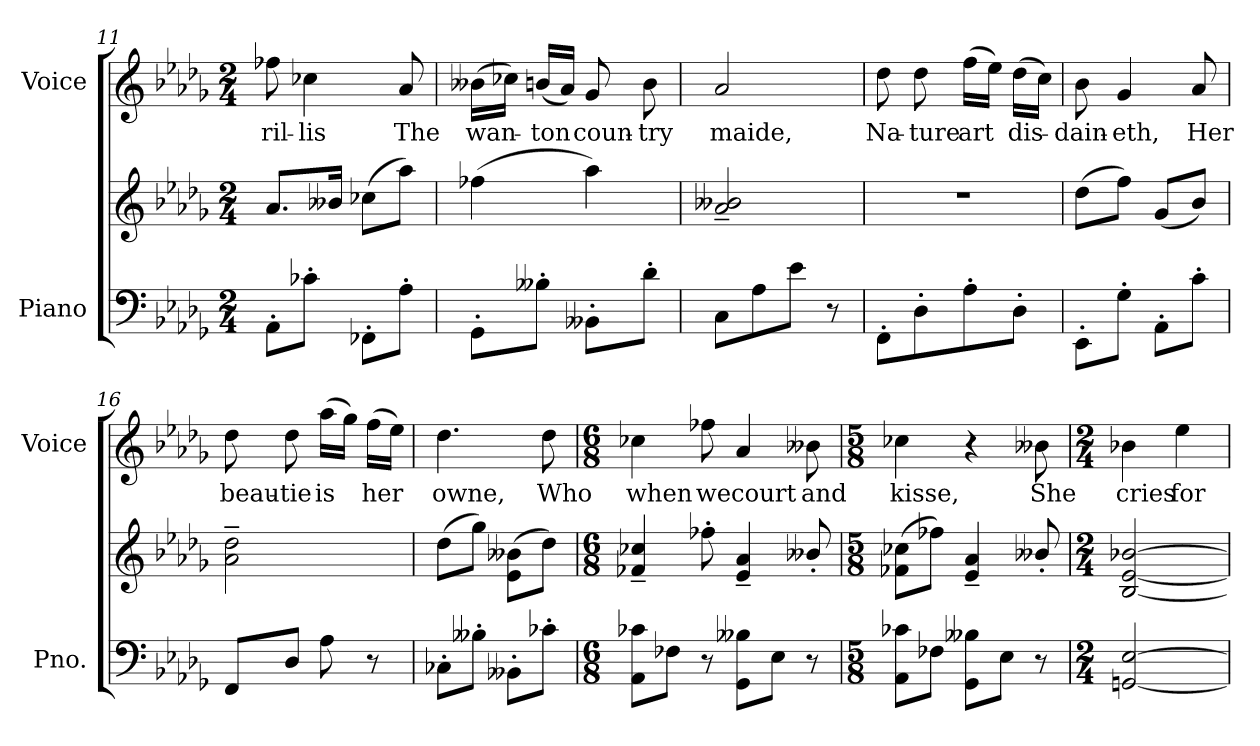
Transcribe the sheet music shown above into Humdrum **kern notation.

**kern	**kern	**kern	**text
*part2	*part2	*part1	*part1
*staff3	*staff2	*staff1	*staff1
*I"Piano	*	*I"Voice	*
*I'Pno.	*	*I'Voice	*
*clefF4	*clefG2	*clefG2	*
*k[b-e-a-d-g-]	*k[b-e-a-d-g-]	*k[b-e-a-d-g-]	*
*D-:	*D-:	*D-:	*
*M2/4	*M2/4	*M2/4	*
=11	=11	=11	=11
!	!	!	!LO:LY:b:color=#000000
8AA-'i\L	8.a-i/L	8ff-Xi\	-ril-
!	!	!	!LO:LY:b:color=#000000
8c-X'i\J	.	4cc-Xi\	-lis
.	16b--Xi/Jk	.	.
8FF-X'i\L	(8cc-Xi\L	.	.
!	!	!	!LO:LY:b:color=#000000
8A-'i\J	8aa-i\J)	8a-i/	The
=12	=12	=12	=12
!	!	!	!LO:LY:b:color=#000000
8GG-'i\L	(4ff-Xi\	(16b--Xi\LL	wan-
.	.	16cc-Xi\JJ)	.
!	!	!	!LO:LY:b:color=#000000
8B--X'i\J	.	(16bi/LL	-ton
.	.	16a-i/JJ)	.
!	!	!	!LO:LY:b:color=#000000
8BB--X'i\L	4aa-i\)	8g-i/	coun-
!	!	!	!LO:LY:b:color=#000000
8d-'i\J	.	8bi\	-try
=13	=13	=13	=13
!	!	!	!LO:LY:b:color=#000000
8Ci\L	2a-i/~ 2b--Xi~	2a-i/	maide,
8A-i\	.	.	.
8e-i\J	.	.	.
8r	.	.	.
!!LO:PB:g=z
=14	=14	=14	=14
!	!LO:N:vis=1	!	!
!	!	!	!LO:LY:b:color=#000000
8FF'i\L	2r	8dd-i\	Na-
!	!	!	!LO:LY:b:color=#000000
8D-'i\	.	8dd-i\	-ture
!	!	!	!LO:LY:b:color=#000000
8A-'i\	.	(16ffi\LL	art
.	.	16ee-i\JJ)	.
!	!	!	!LO:LY:b:color=#000000
8D-'i\J	.	(16dd-i\LL	dis-
.	.	16cci\JJ)	.
=15	=15	=15	=15
!	!	!	!LO:LY:b:color=#000000
8EE-'i\L	(8dd-i\L	8b-i\	-dain-
!	!	!	!LO:LY:b:color=#000000
8G-'i\J	8ffi\J)	4g-i/	-eth,
8AA-'i\L	(8g-i/L	.	.
!	!	!	!LO:LY:b:color=#000000
8c'i\J	8b-i/J)	8a-i/	Her
=16	=16	=16	=16
!	!	!	!LO:LY:b:color=#000000
8FFi/L	2a-i\~ 2dd-i~	8dd-i\	beau-
!	!	!	!LO:LY:b:color=#000000
8D-i/J	.	8dd-i\	-tie
!	!	!	!LO:LY:b:color=#000000
8A-i\	.	(16aa-i\LL	is
.	.	16gg-i\JJ)	.
!	!	!	!LO:LY:b:color=#000000
8r	.	(16ffi\LL	her
.	.	16ee-i\JJ)	.
=17	=17	=17	=17
!	!	!	!LO:LY:b:color=#000000
8C-X'i\L	(8dd-i\L	4.dd-i\	owne,
8B--X'i\J	8gg-i\J)	.	.
8BB--X'i\L	(8e-i\ 8b--XiL	.	.
!	!	!	!LO:LY:b:color=#000000
8c-X'i\J	8dd-i\J)	8dd-i\	Who
!!LO:LB:g=z
=18	=18	=18	=18
*M6/8	*M6/8	*M6/8	*
!	!	!	!LO:LY:b:color=#000000
8AA-i\ 8c-XiL	4f-Xi/~ 4cc-Xi~	4cc-Xi\	when
8F-Xi\J	.	.	.
!	!	!	!LO:LY:b:color=#000000
8r	8ff-X'i\	8ff-Xi\	we
!	!	!	!LO:LY:b:color=#000000
8GG-i\ 8B--XiL	4e-i/~ 4a-i~	4a-i/	court
8E-i\J	.	.	.
!	!	!	!LO:LY:b:color=#000000
8r	8b--X'i/	8b--Xi\	and
=19	=19	=19	=19
*M5/8	*M5/8	*M5/8	*
!	!	!	!LO:LY:b:color=#000000
8AA-i\ 8c-XiL	(8f-Xi\ 8cc-XiL	4cc-Xi\	kisse,
8F-Xi\J	8ff-Xi\J)	.	.
8GG-i\ 8B--XiL	4e-i/~ 4a-i~	4r	.
8E-i\J	.	.	.
!	!	!	!LO:LY:b:color=#000000
8r	8b--X'i/	8b--Xi\	She
=20	=20	=20	=20
*M2/4	*M2/4	*M2/4	*
!	!	!	!LO:LY:b:color=#000000
[<2GGni/ [>2E-i	[<2B-i/ [<2e-i [>2b-Xi	4b-Xi\	cries
!	!	!	!LO:LY:b:color=#000000
.	.	4ee-i\	for
=	=	=	=
*-	*-	*-	*-
